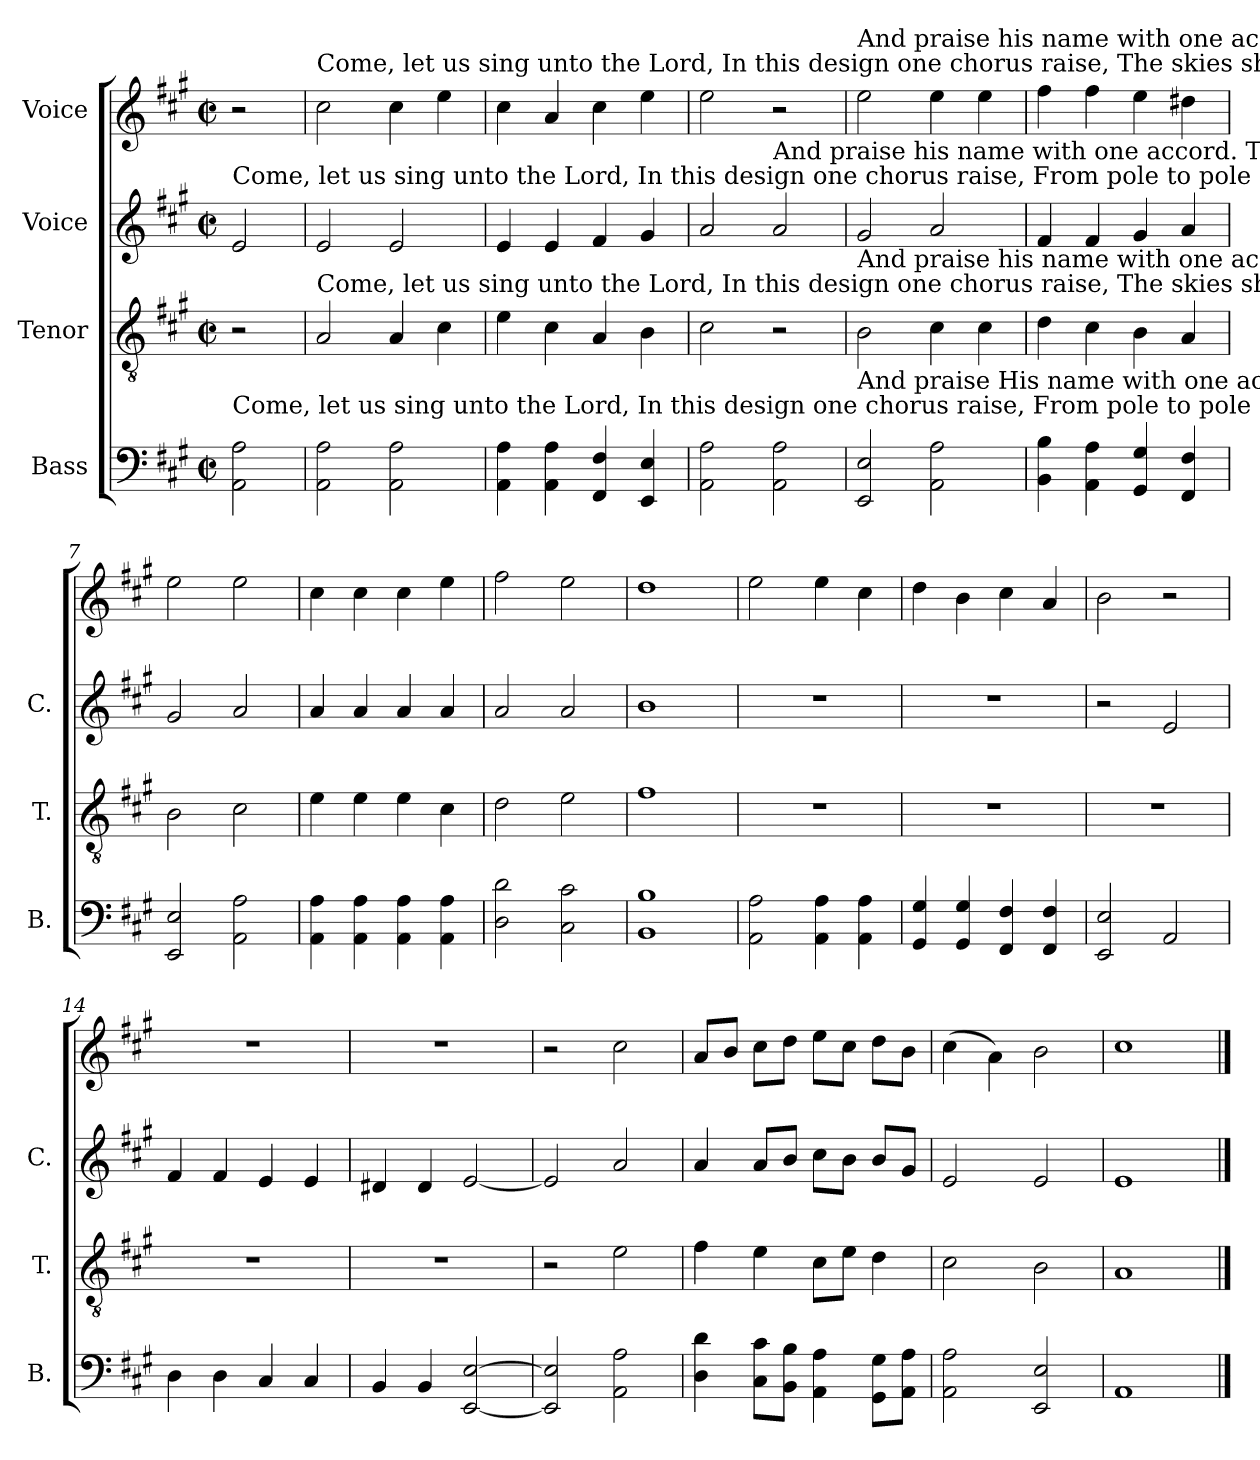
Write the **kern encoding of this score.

**kern	**kern	**kern	**kern
*part4	*part3	*part2	*part1
*staff4	*staff3	*staff2	*staff1
*I"Bass	*I"Tenor	*I"Voice	*I"Voice
*I'B.	*I'T.	*I'C.	*
*clefF4	*clefGv2	*clefG2	*clefG2
*k[f#c#g#]	*k[f#c#g#]	*k[f#c#g#]	*k[f#c#g#]
*M2/2	*M2/2	*M2/2	*M2/2
*met(c|)	*met(c|)	*met(c|)	*met(c|)
*MM150	*MM150	*MM150	*MM150
=1	=1	=1	=1
!	!	!LO:TX:a:t=Come, let us sing unto the Lord,                                                                In this design one chorus raise,                                                      From pole to pole extol his fame,	!
!LO:TX:a:t=Come, let us sing unto the Lord,                                                                  In this design one chorus raise,                                                    From pole to pole extol his fame,	!	!	!
2AA!\ 2A!\	2r	2e!/	2r
=2	=2	=2	=2
!	!	!	!LO:TX:a:t=Come, let us sing unto the Lord,                                                            In this design one chorus raise,                                                                                                                  The   skies shall  e   –  cho    back  his praise.
!	!LO:TX:a:t=Come, let us sing unto the Lord,                                                            In this design one chorus raise,                                                                                                                  The   skies shall  e   –  cho    back  his praise.	!	!
2AA!\ 2A!\	2A!/	2e!/	2cc#!\
2AA!\ 2A!\	4A!/	2e!/	4cc#!\
.	4c#!\	.	4ee!\
=3	=3	=3	=3
4AA!\ 4A!\	4e!\	4e!/	4cc#!\
4AA!\ 4A!\	4c#!\	4e!/	4a!/
4FF#!/ 4F#!/	4A!/	4f#!/	4cc#!\
4EE!/ 4E!/	4B!\	4g#!/	4ee!\
=4	=4	=4	=4
2AA!\ 2A!\	2c#!\	2a!/	2ee!\
!	!	!LO:TX:a:t=And praise his name with one accord.                                                                                                                                                                         The  skies  shall  e  –  cho  back  his  praise.	!
2AA!\ 2A!\	2r	2a!/	2r
=5	=5	=5	=5
!	!	!	!LO:TX:a:t=And praise his name with one accord.                                         From east to west his praise proclaim,
!	!LO:TX:a:t=And praise his name with one accord.	!	!
!LO:TX:a:t=And praise His name with one accord.                                              From east to west his praise proclaim,                                             The  skies  shall  e   –   cho   back  his  praise.	!	!	!
2EE!/ 2E!/	2B!\	2g#!/	2ee!\
2AA!\ 2A!\	4c#!\	2a!/	4ee!\
.	4c#!\	.	4ee!\
=6	=6	=6	=6
4BB!\ 4B!\	4d!\	4f#!/	4ff#!\
4AA!\ 4A!\	4c#!\	4f#!/	4ff#!\
4GG#!/ 4G#!/	4B!\	4g#!/	4ee!\
4FF#!/ 4F#!/	4A!/	4a!/	4dd#X!\
=7	=7	=7	=7
2EE!/ 2E!/	2B!\	2g#!/	2ee!\
2AA!\ 2A!\	2c#!\	2a!/	2ee!\
=8	=8	=8	=8
4AA!\ 4A!\	4e!\	4a!/	4cc#!\
4AA!\ 4A!\	4e!\	4a!/	4cc#!\
4AA!\ 4A!\	4e!\	4a!/	4cc#!\
4AA!\ 4A!\	4c#!\	4a!/	4ee!\
=9	=9	=9	=9
2D!\ 2d!\	2d!\	2a!/	2ff#!\
2C#!\ 2c#!\	2e!\	2a!/	2ee!\
=10	=10	=10	=10
1BB! 1B!	1f#!	1b!	1dd!
=11	=11	=11	=11
2AA!\ 2A!\	1r	1r	2ee!\
4AA!\ 4A!\	.	.	4ee!\
4AA!\ 4A!\	.	.	4cc#!\
=12	=12	=12	=12
4GG#!/ 4G#!/	1r	1r	4dd!\
4GG#!/ 4G#!/	.	.	4b!\
4FF#!/ 4F#!/	.	.	4cc#!\
4FF#!/ 4F#!/	.	.	4a!/
=13	=13	=13	=13
2EE!/ 2E!/	1r	2r	2b!\
2AA!/	.	2e!/	2r
=14	=14	=14	=14
4D!\	1r	4f#!/	1r
4D!\	.	4f#!/	.
4C#!/	.	4e!/	.
4C#!/	.	4e!/	.
=15	=15	=15	=15
4BB!/	1r	4d#X!/	1r
4BB!/	.	4d#!/	.
[2EE!/ [2E!/	.	[2e!/	.
=16	=16	=16	=16
2EE!/] 2E!/]	2r	2e!/]	2r
2AA!\ 2A!\	2e!\	2a!/	2cc#!\
=17	=17	=17	=17
4D!\ 4d!\	4f#!\	4a!/	8a!/L
.	.	.	8b!/J
8C#!\ 8c#!\L	4e!\	8a!/L	8cc#!\L
8BB!\ 8B!\J	.	8b!/J	8dd!\J
4AA!\ 4A!\	8c#!\L	8cc#!\L	8ee!\L
.	8e!\J	8b!\J	8cc#!\J
8GG#!\ 8G#!\L	4d!\	8b!/L	8dd!\L
8AA!\ 8A!\J	.	8g#!/J	8b!\J
=18	=18	=18	=18
2AA!\ 2A!\	2c#!\	2e!/	(4cc#!\
.	.	.	4a!\)
2EE!/ 2E!/	2B!\	2e!/	2b!\
=19	=19	=19	=19
1AA!	1A!	1e!	1cc#!
==	==	==	==
*-	*-	*-	*-
